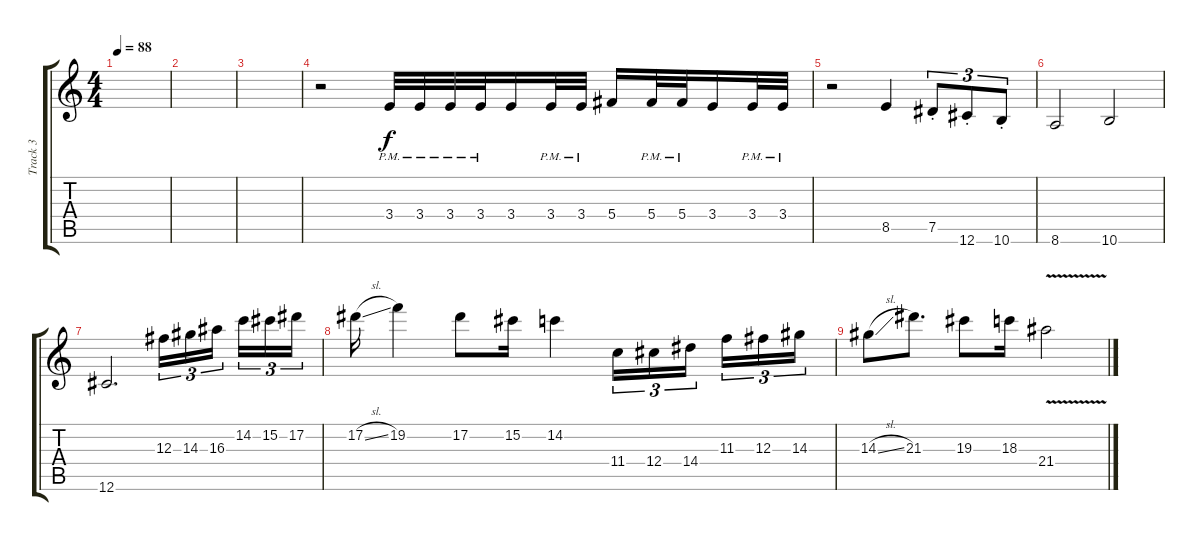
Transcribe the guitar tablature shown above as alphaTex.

\track ("Track 3" "Track 3") {instrument overdrivenguitar}
\staff {score tabs}
\tuning (Eb4 Bb3 Gb3 Db3 Ab2 Db2) {hide}
\ts (4 4)
\tempo 88
\clef g2
\ks c
|
|
|
r.2 3.4{pm}.32 3.4{pm}.32 3.4{pm}.32 3.4{pm}.32 3.4.16 3.4{pm}.32 3.4{pm}.32 5.4.16 5.4{pm}.32 5.4{pm}.32 3.4.16 3.4{pm}.32 3.4{pm}.32 |
r.2 8.5.4 7.5{st}.8{tu (3 2)} 12.6{st}.8{tu (3 2)} 10.6{st}.8{tu (3 2)} |
8.6.2 10.6.2 |
12.6.2{d} 12.3.16{tu (3 2)} 14.3.16{tu (3 2)} 16.3.16{tu (3 2) beam splitsecondary} 14.2.16{tu (3 2)} 15.2.16{tu (3 2)} 17.2.16{tu (3 2)} |
17.2{sl}.16 19.2.4 17.2.8 15.2.16 14.2.4 11.4.16{tu (3 2)} 12.4.16{tu (3 2)} 14.4.16{tu (3 2) beam splitsecondary} 11.3.16{tu (3 2)} 12.3.16{tu (3 2)} 14.3.16{tu (3 2)} |
14.3{sl}.8 21.3.8{d} 19.3.8 18.3.16 21.4{v}.2
